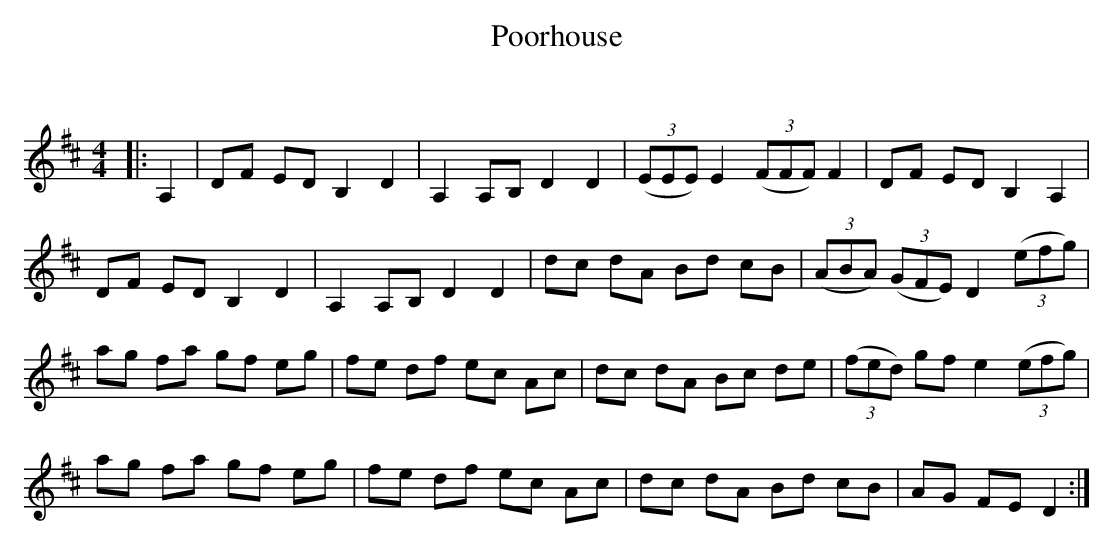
X:1
T: Poorhouse
C:
Q: 232
K:D
M:4/4
L:1/8
|:A,2|DF ED B,2 D2|A,2 A,B, D2 D2|((3EEE) E2 ((3FFF) F2|DF ED B,2 A,2|
DF ED B,2 D2|A,2 A,B, D2 D2|dc dA Bd cB|((3ABA) ((3GFE) D2 ((3efg) |
ag fa gf eg|fe df ec Ac|dc dA Bc de|((3fed) gf e2 ((3efg) |
ag fa gf eg|fe df ec Ac|dc dA Bd cB|AG FE D2:|
